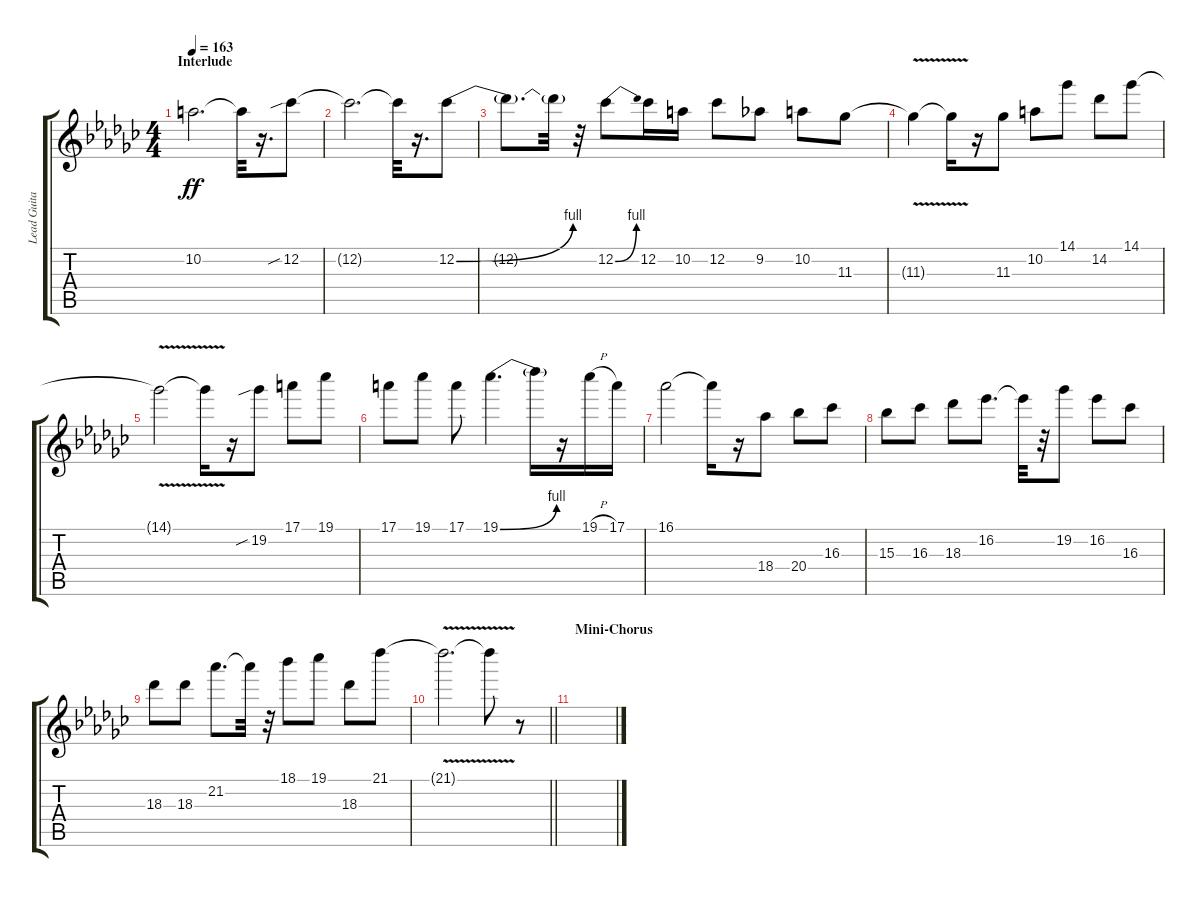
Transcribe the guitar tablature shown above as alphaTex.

\track ("Lead Guitar" "Lead Guita") {instrument distortionguitar}
\staff {score tabs}
\tuning (E4 B3 G3 D3 A2 E2) {hide}
\ts (4 4)
\section ("" "Interlude")
\tempo 163
\clef g2
\ks gb
10.2{t}.2{d dy ff} 10.2{t}.32 r.16{d} 12.2{sib}.8 |
12.2{t}.2{d} 12.2{t}.32 r.16{d} 12.2{be (bend 0 0 60 4)}.8 |
12.2{t}.8{d} 12.2{t}.32 r.32 12.2{be (bend 0 0 60 4)}.8 12.2.16 10.2.16 12.2.8 9.2.8 10.2.8 11.3.8 |
11.3{v t}.4 11.3{t}.16 r.16 11.3.8 10.2.8 14.1.8 14.2.8 14.1.8 |
14.1{v t}.2 14.1{t}.16 r.16 19.2{sib}.8 17.1.8 19.1.8 |
17.1.8 19.1.8 17.1.8 19.1{be (bend 0 0 60 4)}.4{d} 19.1{t}.16 r.16 19.1{h}.16 17.1.16 |
16.1.2 16.1{t}.16 r.16 18.4.8 20.4.8 16.3.8 |
15.3.8 16.3.8 18.3.8 16.2.8{d} 16.2{t}.32 r.32 19.2.8 16.2.8 16.3.8 |
18.3.8 18.3.8 21.2.8{d} 21.2{t}.32 r.32 18.1.8 19.1.8 18.3.8 21.1.8 |
\barLineRight lightlight
21.1{v t}.2{d} 21.1{t}.8 r.8 |
\section ("" "Mini-Chorus")
